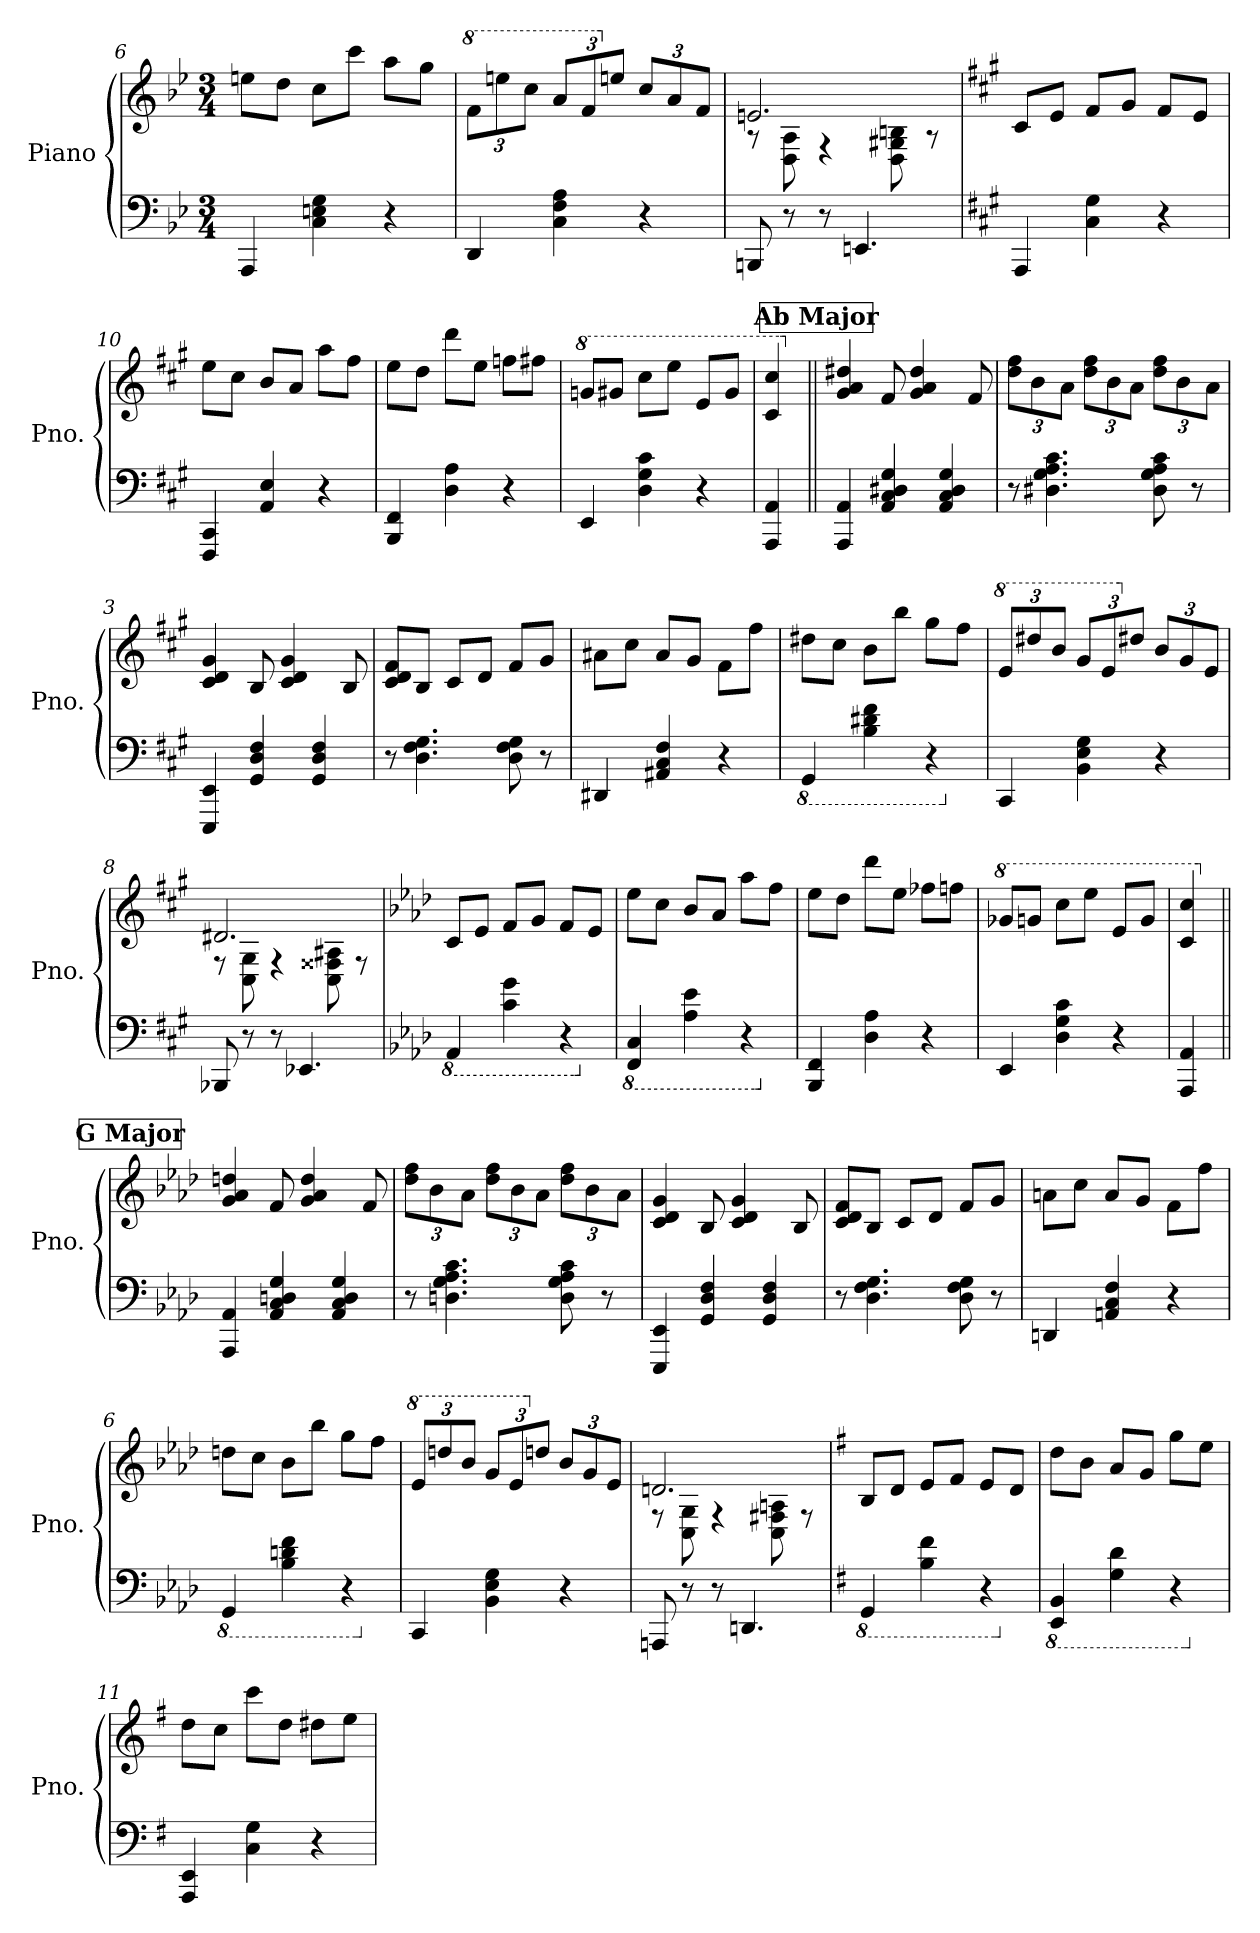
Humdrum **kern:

**kern	**kern
*part1	*part1
*staff2	*staff1
*I"Piano	*
*I'Pno.	*
*clefF4	*clefG2
*k[b-e-]	*k[b-e-]
*M3/4	*M3/4
=6	=6
4AAA/	8een\L
.	8dd\J
4C\ 4En\ 4G\	8cc\L
.	8ccc\J
4r	8aa\L
.	8gg\J
=7	=7
*	*8va
*	*Xbrackettup
4DD/	12ff\L
.	12eeen\
.	12ccc\J
4C\ 4F\ 4A\	12aa/L
.	12ff/
*	*X8va
.	12een/J
4r	12cc/L
.	12a/
.	12f/J
=8	=8
*	*^
8BBBn/	2.en/	8r
8r	.	8D\ 8A\
8r	.	4r
4.EEn/	.	.
.	.	8D\ 8G#X\ 8Bn\
.	.	8r
*	*v	*v
!!LO:PB:g=z
=9	=9
*k[f#c#g#]	*k[f#c#g#]
4AAA/	8c#/L
.	8e/J
4C#\ 4G#\	8f#/L
.	8g#/J
4r	8f#/L
.	8e/J
=10	=10
4FFF#/ 4CC#/	8ee\L
.	8cc#\J
4AA/ 4E/	8b/L
.	8a/J
4r	8aa\L
.	8ff#\J
=11	=11
4BBB/ 4FF#/	8ee\L
.	8dd\J
4D\ 4A\	8ddd\L
.	8ee\J
4r	8ffn\L
.	8ff#X\J
=12	=12
*	*8va
4EE/	8ggn/L
.	8gg#X/J
4D\ 4G#\ 4c#\	8ccc#\L
.	8eee\J
4r	8ee/L
.	8gg#/J
=13	=13
4AAA/ 4AA/	4cc#/ 4ccc#/
!!LO:LB:g=z
!!LO:REH:place=s1:a:B:fs=14:t=Ab Major
=1||	=1||
*	*X8va
4AAA/ 4AA/	4g#/ 4a/ 4dd#X/
4AA/ 4C#/ 4D#X/ 4G#/	8f#/
.	4g#/ 4a/ 4dd#/
4AA/ 4C#/ 4D#/ 4G#/	.
.	8f#/
=2	=2
8r	12dd\ 12ff#\L
.	12b\
4.D#X\ 4.G#\ 4.A\ 4.c#\	.
.	12a\J
.	12dd\ 12ff#\L
.	12b\
.	12a\J
8D#\ 8G#\ 8A\ 8c#\	12dd\ 12ff#\L
.	12b\
8r	.
.	12a\J
=3	=3
4EEE/ 4EE/	4c#/ 4d/ 4g#/
4GG#/ 4D/ 4F#/	8B/
.	4c#/ 4d/ 4g#/
4GG#/ 4D/ 4F#/	.
.	8B/
=4	=4
8r	8c#/ 8d/ 8f#/L
4.D\ 4.F#\ 4.G#\	8B/J
.	8c#/L
.	8d/J
8D\ 8F#\ 8G#\	8f#/L
8r	8g#/J
!!LO:LB:g=z
=5	=5
4DD#X/	8a#X\L
.	8cc#\J
4AA#X/ 4C#/ 4F#/	8a#/L
.	8g#/J
4r	8f#\L
.	8ff#\J
=6	=6
*8ba	*
4GGG#/	8dd#X\L
.	8cc#\J
4BB\ 4D#X\ 4F#\	8b\L
.	8bb\J
4r	8gg#\L
.	8ff#\J
=7	=7
*X8ba	*
*	*8va
4CC#/	12ee/L
.	12ddd#X/
.	12bb/J
4BB\ 4E\ 4G#\	12gg#/L
.	12ee/
*	*X8va
.	12dd#X/J
4r	12b/L
.	12g#/
.	12e/J
=8	=8
*	*^
8BBB-X/	2.d#X/	8r
8r	.	8C#\ 8G#\
8r	.	4r
4.EE-X/	.	.
.	.	8C#\ 8F##X\ 8A#X\
.	.	8r
*	*v	*v
!!LO:LB:g=z
=9	=9
*k[b-e-a-d-]	*k[b-e-a-d-]
*8ba	*
4AAA-/	8c/L
.	8e-/J
4C\ 4G\	8f/L
.	8g/J
4r	8f/L
.	8e-/J
=10	=10
*X8ba	*
*8ba	*
4FFF/ 4CC/	8ee-\L
.	8cc\J
4AA-\ 4E-\	8b-/L
.	8a-/J
4r	8aa-\L
.	8ff\J
=11	=11
*X8ba	*
4BBB-/ 4FF/	8ee-\L
.	8dd-\J
4D-\ 4A-\	8ddd-\L
.	8ee-\J
4r	8ff-X\L
.	8ffn\J
=12	=12
*	*8va
4EE-/	8gg-X/L
.	8ggn/J
4D-\ 4G\ 4c\	8ccc\L
.	8eee-\J
4r	8ee-/L
.	8gg/J
=13	=13
4AAA-/ 4AA-/	4cc/ 4ccc/
!!LO:LB:g=z
!!LO:REH:place=s1:a:B:fs=14:t=G Major
=1||	=1||
*	*X8va
4AAA-/ 4AA-/	4g/ 4a-/ 4ddn/
4AA-/ 4C/ 4Dn/ 4G/	8f/
.	4g/ 4a-/ 4dd/
4AA-/ 4C/ 4D/ 4G/	.
.	8f/
=2	=2
8r	12dd-\ 12ff\L
.	12b-\
4.Dn\ 4.G\ 4.A-\ 4.c\	.
.	12a-\J
.	12dd-\ 12ff\L
.	12b-\
.	12a-\J
8D\ 8G\ 8A-\ 8c\	12dd-\ 12ff\L
.	12b-\
8r	.
.	12a-\J
=3	=3
4EEE-/ 4EE-/	4c/ 4d-/ 4g/
4GG/ 4D-/ 4F/	8B-/
.	4c/ 4d-/ 4g/
4GG/ 4D-/ 4F/	.
.	8B-/
=4	=4
8r	8c/ 8d-/ 8f/L
4.D-\ 4.F\ 4.G\	8B-/J
.	8c/L
.	8d-/J
8D-\ 8F\ 8G\	8f/L
8r	8g/J
!!LO:LB:g=z
=5	=5
4DDn/	8an\L
.	8cc\J
4AAn/ 4C/ 4F/	8a/L
.	8g/J
4r	8f\L
.	8ff\J
=6	=6
*8ba	*
4GGG/	8ddn\L
.	8cc\J
4BB-\ 4Dn\ 4F\	8b-\L
.	8bb-\J
4r	8gg\L
.	8ff\J
=7	=7
*X8ba	*
*	*8va
4CC/	12ee-/L
.	12dddn/
.	12bb-/J
4BB-\ 4E-\ 4G\	12gg/L
.	12ee-/
*	*X8va
.	12ddn/J
4r	12b-/L
.	12g/
.	12e-/J
=8	=8
*	*^
8AAAn/	2.dn/	8r
8r	.	8C\ 8G\
8r	.	4r
4.DDn/	.	.
.	.	8C\ 8F#X\ 8An\
.	.	8r
*	*v	*v
!!LO:PB:g=z
=9	=9
*k[f#]	*k[f#]
*8ba	*
4GGG/	8B/L
.	8d/J
4BB\ 4F#\	8e/L
.	8f#/J
4r	8e/L
.	8d/J
=10	=10
*X8ba	*
*8ba	*
4EEE/ 4BBB/	8dd\L
.	8b\J
4GG\ 4D\	8a/L
.	8g/J
4r	8gg\L
.	8ee\J
=11	=11
*X8ba	*
4AAA/ 4EE/	8dd\L
.	8cc\J
4C\ 4G\	8ccc\L
.	8dd\J
4r	8dd#X\L
.	8ee\J
=	=
*-	*-
